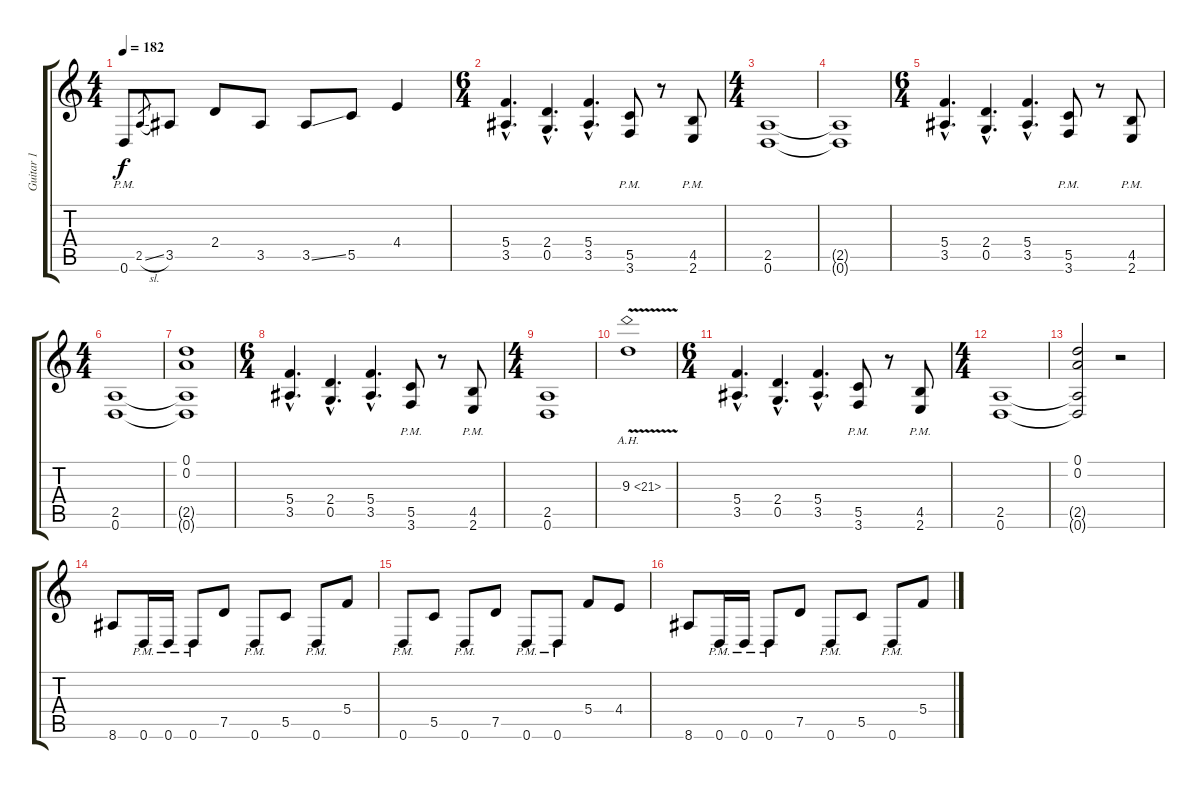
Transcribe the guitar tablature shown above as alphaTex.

\track ("Guitar 1" "Guitar 1") {instrument distortionguitar}
\staff {score tabs}
\tuning (D4 A3 F3 C3 G2 D2) {hide}
\ts (4 4)
\tempo 182
\clef g2
\ks c
0.6{pm}.8{dy f} 2.5{sl}.8{gr} 3.5.8 2.4.8 3.5.8 3.5{ss}.8 5.5.8 4.4.4 |
\ts (6 4)
(5.4{hac} 3.5{hac}).4{d} (2.4{hac} 0.5{hac}).4{d} (5.4{hac} 3.5{hac}).4{d} (5.5{pm} 3.6{pm}).8 r.8 (4.5{pm} 2.6{pm}).8 |
\ts (4 4)
(2.5 0.6).1 |
(2.5{t} 0.6{t}).1 |
\ts (6 4)
(5.4{hac} 3.5{hac}).4{d} (2.4{hac} 0.5{hac}).4{d} (5.4{hac} 3.5{hac}).4{d} (5.5{pm} 3.6{pm}).8 r.8 (4.5{pm} 2.6{pm}).8 |
\ts (4 4)
(2.5 0.6).1 |
(0.1 0.2 2.5{t} 0.6{t}).1 |
\ts (6 4)
(5.4{hac} 3.5{hac}).4{d} (2.4{hac} 0.5{hac}).4{d} (5.4{hac} 3.5{hac}).4{d} (5.5{pm} 3.6{pm}).8 r.8 (4.5{pm} 2.6{pm}).8 |
\ts (4 4)
(2.5 0.6).1 |
9.3{ah 12 v}.1 |
\ts (6 4)
(5.4{hac} 3.5{hac}).4{d} (2.4{hac} 0.5{hac}).4{d} (5.4{hac} 3.5{hac}).4{d} (5.5{pm} 3.6{pm}).8 r.8 (4.5{pm} 2.6{pm}).8 |
\ts (4 4)
(2.5 0.6).1 |
(0.1 0.2 2.5{t} 0.6{t}).2 r.2 |
8.6.8 0.6{pm}.16 0.6{pm}.16 0.6{pm}.8 7.5.8 0.6{pm}.8 5.5.8 0.6{pm}.8 5.4.8 |
0.6{pm}.8 5.5.8 0.6{pm}.8 7.5.8 0.6{pm}.8 0.6{pm}.8 5.4.8 4.4.8 |
8.6.8 0.6{pm}.16 0.6{pm}.16 0.6{pm}.8 7.5.8 0.6{pm}.8 5.5.8 0.6{pm}.8 5.4.8
